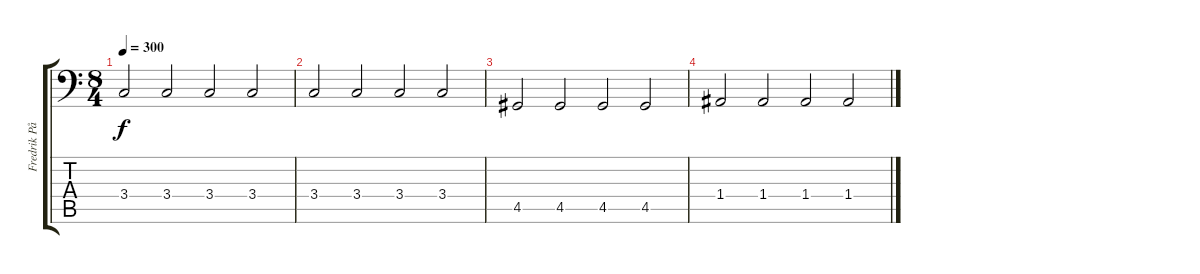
\track ("Fredrik Pålsson" "Fredrik På") {instrument electricbassfinger}
\staff {score tabs}
\tuning (C3 G2 D2 A1 E1 B0) {hide}
\ts (8 4)
\tempo 300
\clef f4
\ks c
3.4.2{dy f} 3.4.2 3.4.2 3.4.2 |
3.4.2 3.4.2 3.4.2 3.4.2 |
4.5.2 4.5.2 4.5.2 4.5.2 |
1.4.2 1.4.2 1.4.2 1.4.2
